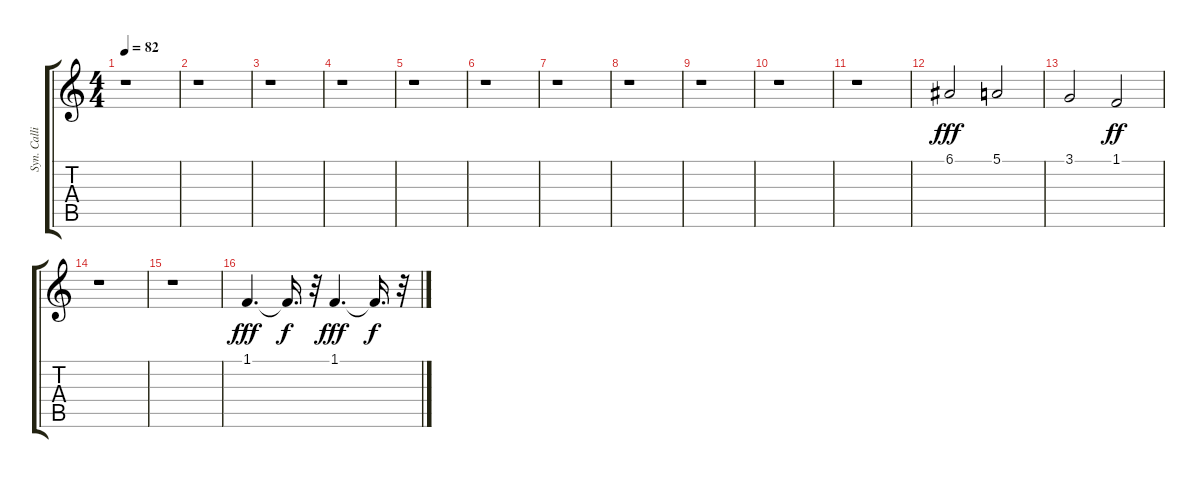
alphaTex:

\track ("Syn. Calliope" "Syn. Calli") {instrument lead3calliope}
\staff {score tabs}
\tuning (E4 B3 G3 D3 A2 E2) {hide}
\ts (4 4)
\tempo 82
\clef g2
\ks c
r.1{dy fff} |
r.1 |
r.1 |
r.1 |
r.1 |
r.1 |
r.1 |
r.1 |
r.1 |
r.1 |
r.1 |
6.1.2 5.1.2 |
3.1.2 1.1.2{dy ff} |
r.1 |
r.1 |
1.1.4{d dy fff} 1.1{t}.16{d dy f} r.32 1.1.4{d dy fff} 1.1{t}.16{d dy f} r.32
